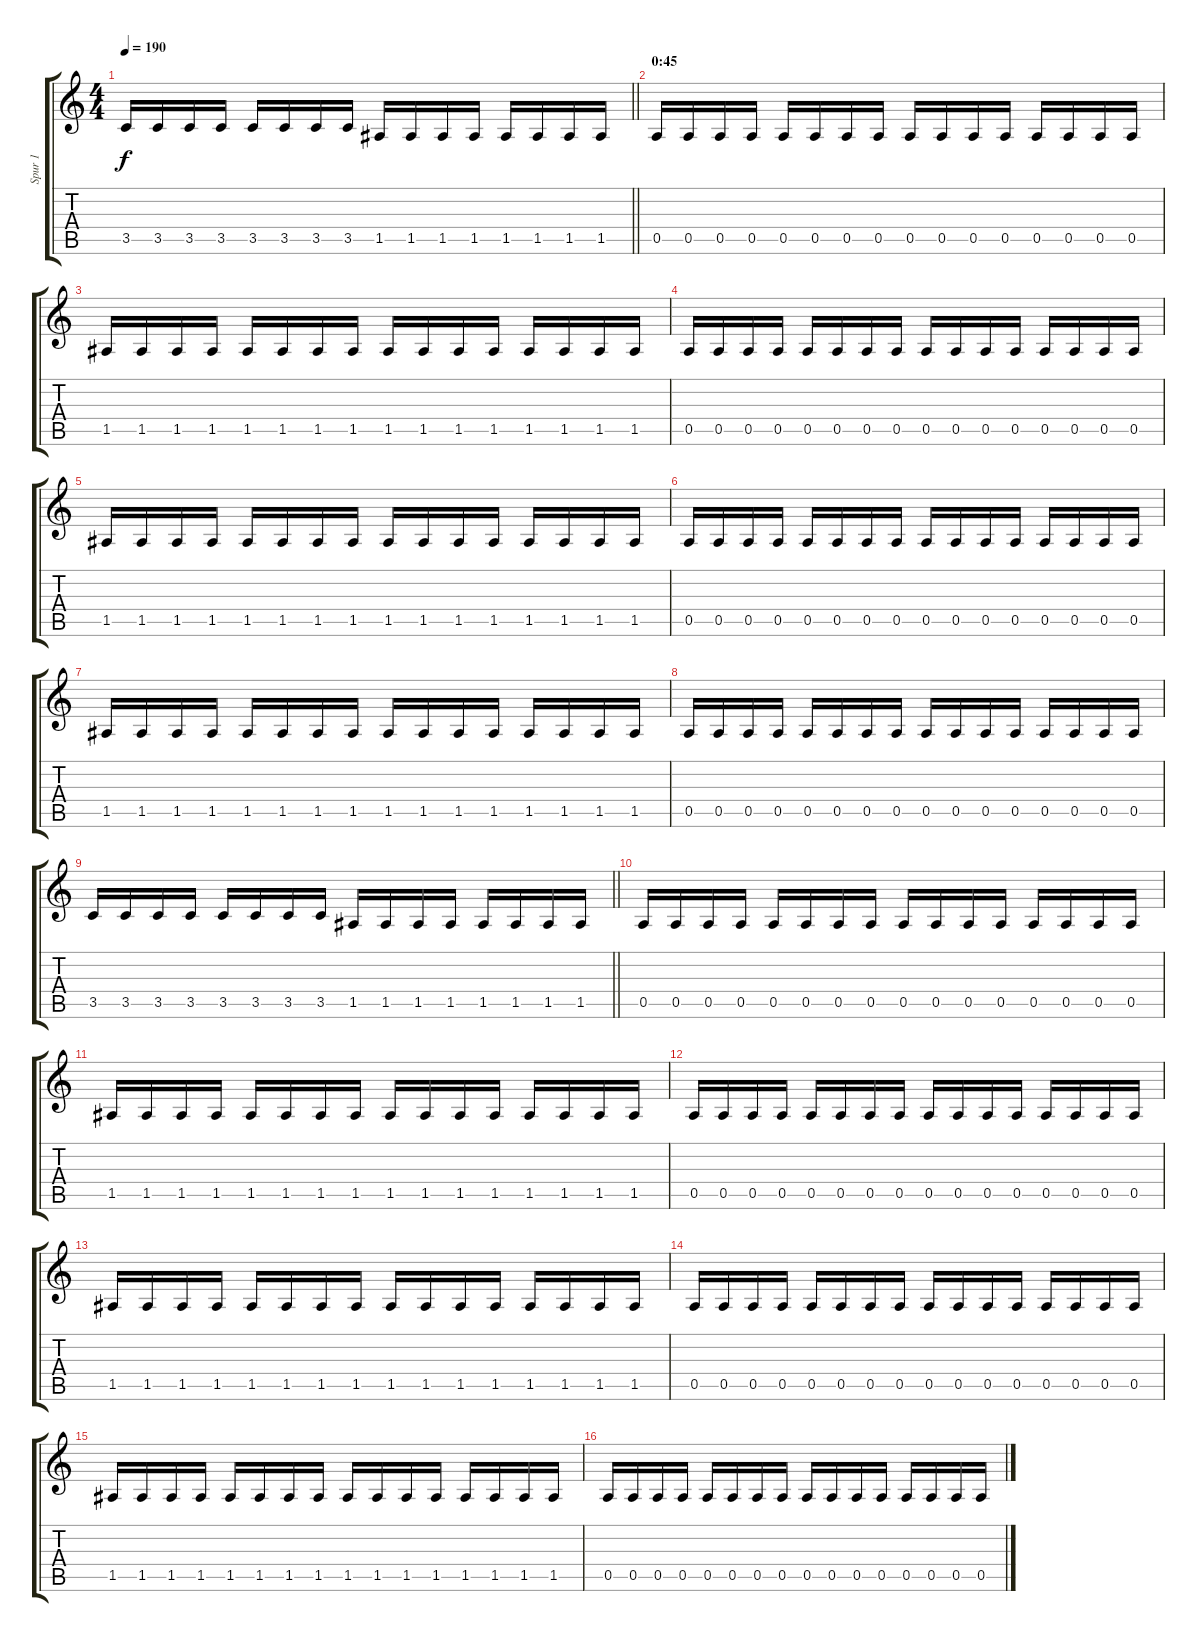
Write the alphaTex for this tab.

\track ("Spur 1" "Spur 1") {instrument overdrivenguitar}
\staff {score tabs}
\tuning (E4 B3 G3 D3 A2 E2) {hide}
\ts (4 4)
\tempo 190
\clef g2
\barLineRight lightlight
\ks c
3.5.16{dy f} 3.5.16 3.5.16 3.5.16 3.5.16 3.5.16 3.5.16 3.5.16 1.5.16 1.5.16 1.5.16 1.5.16 1.5.16 1.5.16 1.5.16 1.5.16 |
\section ("" "0:45")
0.5.16 0.5.16 0.5.16 0.5.16 0.5.16 0.5.16 0.5.16 0.5.16 0.5.16 0.5.16 0.5.16 0.5.16 0.5.16 0.5.16 0.5.16 0.5.16 |
1.5.16 1.5.16 1.5.16 1.5.16 1.5.16 1.5.16 1.5.16 1.5.16 1.5.16 1.5.16 1.5.16 1.5.16 1.5.16 1.5.16 1.5.16 1.5.16 |
0.5.16 0.5.16 0.5.16 0.5.16 0.5.16 0.5.16 0.5.16 0.5.16 0.5.16 0.5.16 0.5.16 0.5.16 0.5.16 0.5.16 0.5.16 0.5.16 |
1.5.16 1.5.16 1.5.16 1.5.16 1.5.16 1.5.16 1.5.16 1.5.16 1.5.16 1.5.16 1.5.16 1.5.16 1.5.16 1.5.16 1.5.16 1.5.16 |
0.5.16 0.5.16 0.5.16 0.5.16 0.5.16 0.5.16 0.5.16 0.5.16 0.5.16 0.5.16 0.5.16 0.5.16 0.5.16 0.5.16 0.5.16 0.5.16 |
1.5.16 1.5.16 1.5.16 1.5.16 1.5.16 1.5.16 1.5.16 1.5.16 1.5.16 1.5.16 1.5.16 1.5.16 1.5.16 1.5.16 1.5.16 1.5.16 |
0.5.16 0.5.16 0.5.16 0.5.16 0.5.16 0.5.16 0.5.16 0.5.16 0.5.16 0.5.16 0.5.16 0.5.16 0.5.16 0.5.16 0.5.16 0.5.16 |
\barLineRight lightlight
3.5.16 3.5.16 3.5.16 3.5.16 3.5.16 3.5.16 3.5.16 3.5.16 1.5.16 1.5.16 1.5.16 1.5.16 1.5.16 1.5.16 1.5.16 1.5.16 |
0.5.16 0.5.16 0.5.16 0.5.16 0.5.16 0.5.16 0.5.16 0.5.16 0.5.16 0.5.16 0.5.16 0.5.16 0.5.16 0.5.16 0.5.16 0.5.16 |
1.5.16 1.5.16 1.5.16 1.5.16 1.5.16 1.5.16 1.5.16 1.5.16 1.5.16 1.5.16 1.5.16 1.5.16 1.5.16 1.5.16 1.5.16 1.5.16 |
0.5.16 0.5.16 0.5.16 0.5.16 0.5.16 0.5.16 0.5.16 0.5.16 0.5.16 0.5.16 0.5.16 0.5.16 0.5.16 0.5.16 0.5.16 0.5.16 |
1.5.16 1.5.16 1.5.16 1.5.16 1.5.16 1.5.16 1.5.16 1.5.16 1.5.16 1.5.16 1.5.16 1.5.16 1.5.16 1.5.16 1.5.16 1.5.16 |
0.5.16 0.5.16 0.5.16 0.5.16 0.5.16 0.5.16 0.5.16 0.5.16 0.5.16 0.5.16 0.5.16 0.5.16 0.5.16 0.5.16 0.5.16 0.5.16 |
1.5.16 1.5.16 1.5.16 1.5.16 1.5.16 1.5.16 1.5.16 1.5.16 1.5.16 1.5.16 1.5.16 1.5.16 1.5.16 1.5.16 1.5.16 1.5.16 |
0.5.16 0.5.16 0.5.16 0.5.16 0.5.16 0.5.16 0.5.16 0.5.16 0.5.16 0.5.16 0.5.16 0.5.16 0.5.16 0.5.16 0.5.16 0.5.16
